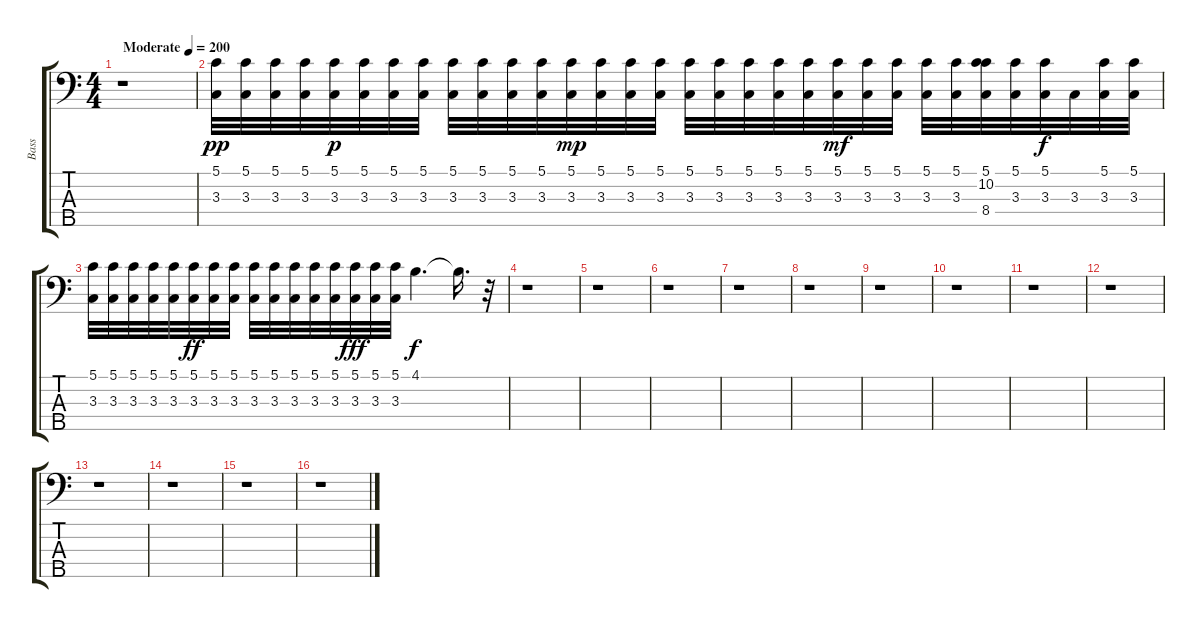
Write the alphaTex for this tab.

\track ("Bass" "Bass") {instrument fretlessbass}
\staff {score tabs}
\tuning (G2 D2 A1 E1 B0) {hide}
\ts (4 4)
\tempo (200 "Moderate")
\clef f4
\ks c
r.1{dy pp instrument fretlessbass} |
(5.1 3.3).32 (5.1 3.3).32 (5.1 3.3).32 (5.1 3.3).32 (5.1 3.3).32{dy p} (5.1 3.3).32 (5.1 3.3).32 (5.1 3.3).32 (5.1 3.3).32 (5.1 3.3).32 (5.1 3.3).32 (5.1 3.3).32 (5.1 3.3).32{dy mp} (5.1 3.3).32 (5.1 3.3).32 (5.1 3.3).32 (5.1 3.3).32 (5.1 3.3).32 (5.1 3.3).32 (5.1 3.3).32 (5.1 3.3).32 (5.1 3.3).32{dy mf} (5.1 3.3).32 (5.1 3.3).32 (5.1 3.3).32 (5.1 3.3).32 (5.1 10.2 8.4).32 (5.1 3.3).32 (5.1 3.3).32{dy f} 3.3.32 (5.1 3.3).32 (5.1 3.3).32 |
(5.1 3.3).32 (5.1 3.3).32 (5.1 3.3).32 (5.1 3.3).32 (5.1 3.3).32 (5.1 3.3).32{dy ff} (5.1 3.3).32 (5.1 3.3).32 (5.1 3.3).32 (5.1 3.3).32 (5.1 3.3).32 (5.1 3.3).32 (5.1 3.3).32 (5.1 3.3).32{dy fff} (5.1 3.3).32 (5.1 3.3).32 4.1.4{d dy f} 4.1{t}.16{d} r.32 |
r.1 |
r.1 |
r.1 |
r.1 |
r.1 |
r.1 |
r.1 |
r.1 |
r.1 |
r.1 |
r.1 |
r.1 |
r.1
